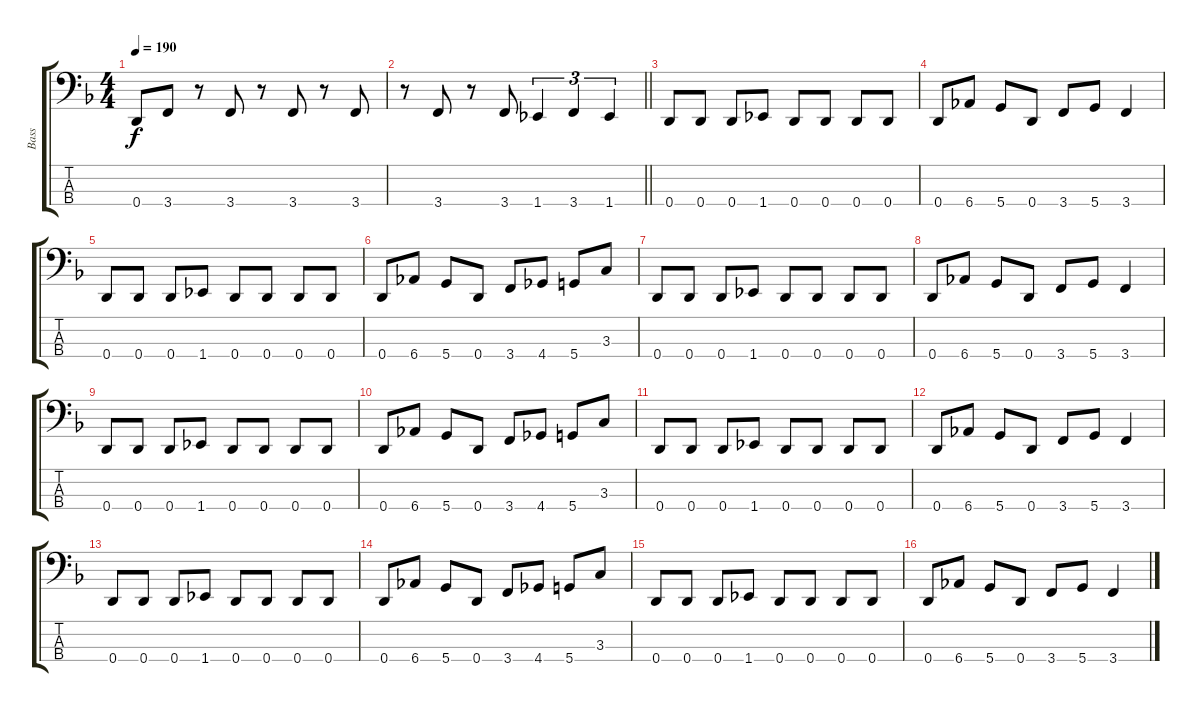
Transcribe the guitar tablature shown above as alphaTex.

\track ("Bass" "Bass") {instrument electricbasspick}
\staff {score tabs}
\tuning (G2 D2 A1 D1) {hide}
\ts (4 4)
\tempo 190
\clef f4
\ks f
0.4.8{dy f} 3.4.8 r.8 3.4.8 r.8 3.4.8 r.8 3.4.8 |
\barLineRight lightlight
r.8 3.4.8 r.8 3.4.8 1.4.4{tu (3 2)} 3.4.4{tu (3 2)} 1.4.4{tu (3 2)} |
\section ("" " ")
0.4.8 0.4.8 0.4.8 1.4.8 0.4.8 0.4.8 0.4.8 0.4.8 |
0.4.8 6.4.8 5.4.8 0.4.8 3.4.8 5.4.8 3.4.4 |
0.4.8 0.4.8 0.4.8 1.4.8 0.4.8 0.4.8 0.4.8 0.4.8 |
0.4.8 6.4.8 5.4.8 0.4.8 3.4.8 4.4.8 5.4.8 3.3.8 |
0.4.8 0.4.8 0.4.8 1.4.8 0.4.8 0.4.8 0.4.8 0.4.8 |
0.4.8 6.4.8 5.4.8 0.4.8 3.4.8 5.4.8 3.4.4 |
0.4.8 0.4.8 0.4.8 1.4.8 0.4.8 0.4.8 0.4.8 0.4.8 |
0.4.8 6.4.8 5.4.8 0.4.8 3.4.8 4.4.8 5.4.8 3.3.8 |
0.4.8 0.4.8 0.4.8 1.4.8 0.4.8 0.4.8 0.4.8 0.4.8 |
0.4.8 6.4.8 5.4.8 0.4.8 3.4.8 5.4.8 3.4.4 |
0.4.8 0.4.8 0.4.8 1.4.8 0.4.8 0.4.8 0.4.8 0.4.8 |
0.4.8 6.4.8 5.4.8 0.4.8 3.4.8 4.4.8 5.4.8 3.3.8 |
0.4.8 0.4.8 0.4.8 1.4.8 0.4.8 0.4.8 0.4.8 0.4.8 |
0.4.8 6.4.8 5.4.8 0.4.8 3.4.8 5.4.8 3.4.4
